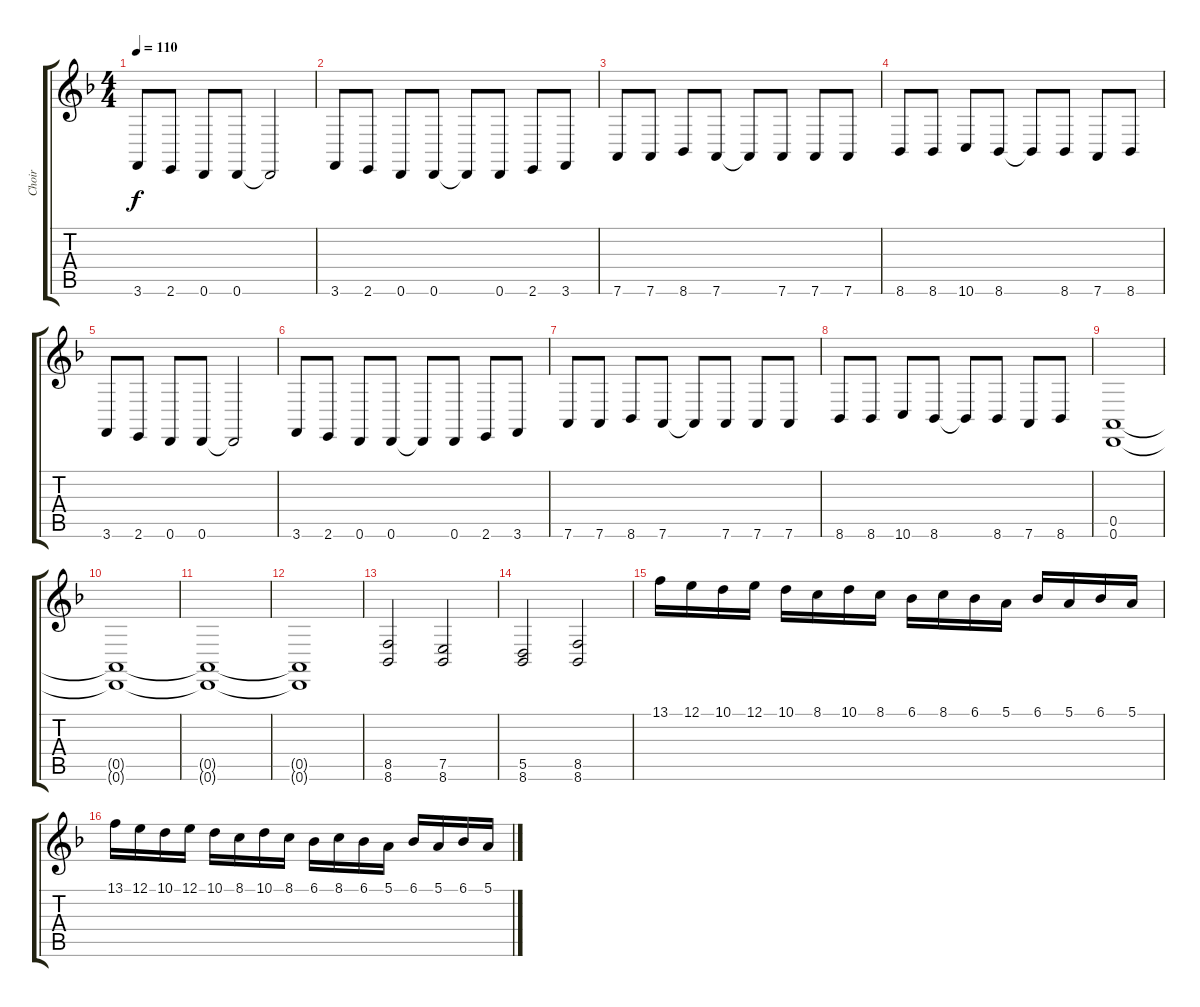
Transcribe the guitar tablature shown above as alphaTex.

\track ("Choir" "Choir") {instrument choiraahs}
\staff {score tabs}
\tuning (E4 B3 G3 D3 A2 D2) {hide}
\ts (4 4)
\tempo 110
\clef g2
\ks dminor
3.6.8{dy f} 2.6.8 0.6.8 0.6.8 0.6{t}.2 |
3.6.8 2.6.8 0.6.8 0.6.8 0.6{t}.8 0.6.8 2.6.8 3.6.8 |
7.6.8 7.6.8 8.6.8 7.6.8 7.6{t}.8 7.6.8 7.6.8 7.6.8 |
8.6.8 8.6.8 10.6.8 8.6.8 8.6{t}.8 8.6.8 7.6.8 8.6.8 |
3.6.8 2.6.8 0.6.8 0.6.8 0.6{t}.2 |
3.6.8 2.6.8 0.6.8 0.6.8 0.6{t}.8 0.6.8 2.6.8 3.6.8 |
7.6.8 7.6.8 8.6.8 7.6.8 7.6{t}.8 7.6.8 7.6.8 7.6.8 |
8.6.8 8.6.8 10.6.8 8.6.8 8.6{t}.8 8.6.8 7.6.8 8.6.8 |
(0.5 0.6).1 |
(0.5{t} 0.6{t}).1 |
(0.5{t} 0.6{t}).1 |
(0.5{t} 0.6{t}).1 |
(8.5 8.6).2 (7.5 8.6).2 |
(5.5 8.6).2 (8.5 8.6).2 |
13.1.16 12.1.16 10.1.16 12.1.16 10.1.16 8.1.16 10.1.16 8.1.16 6.1.16 8.1.16 6.1.16 5.1.16 6.1.16 5.1.16 6.1.16 5.1.16 |
13.1.16 12.1.16 10.1.16 12.1.16 10.1.16 8.1.16 10.1.16 8.1.16 6.1.16 8.1.16 6.1.16 5.1.16 6.1.16 5.1.16 6.1.16 5.1.16
